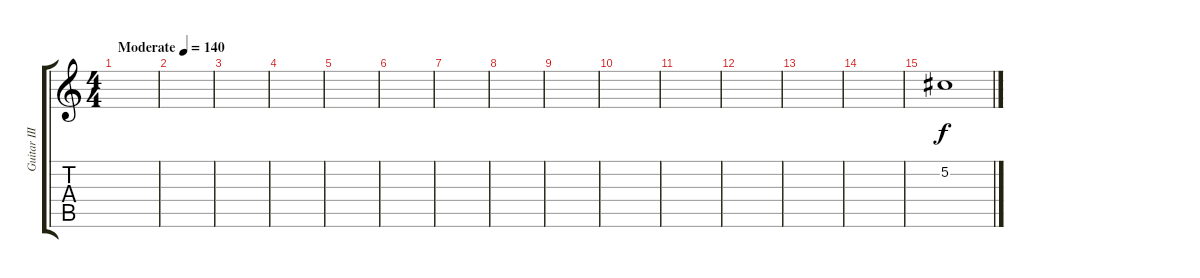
\track ("Guitar III" "Guitar III") {instrument guitarharmonics}
\staff {score tabs}
\tuning (Db4 Ab3 E3 B2 Gb2 B1) {hide}
\ts (4 4)
\tempo (140 "Moderate")
\clef g2
\ks c
|
|
|
|
|
|
|
|
|
|
|
|
|
|
5.2.1
